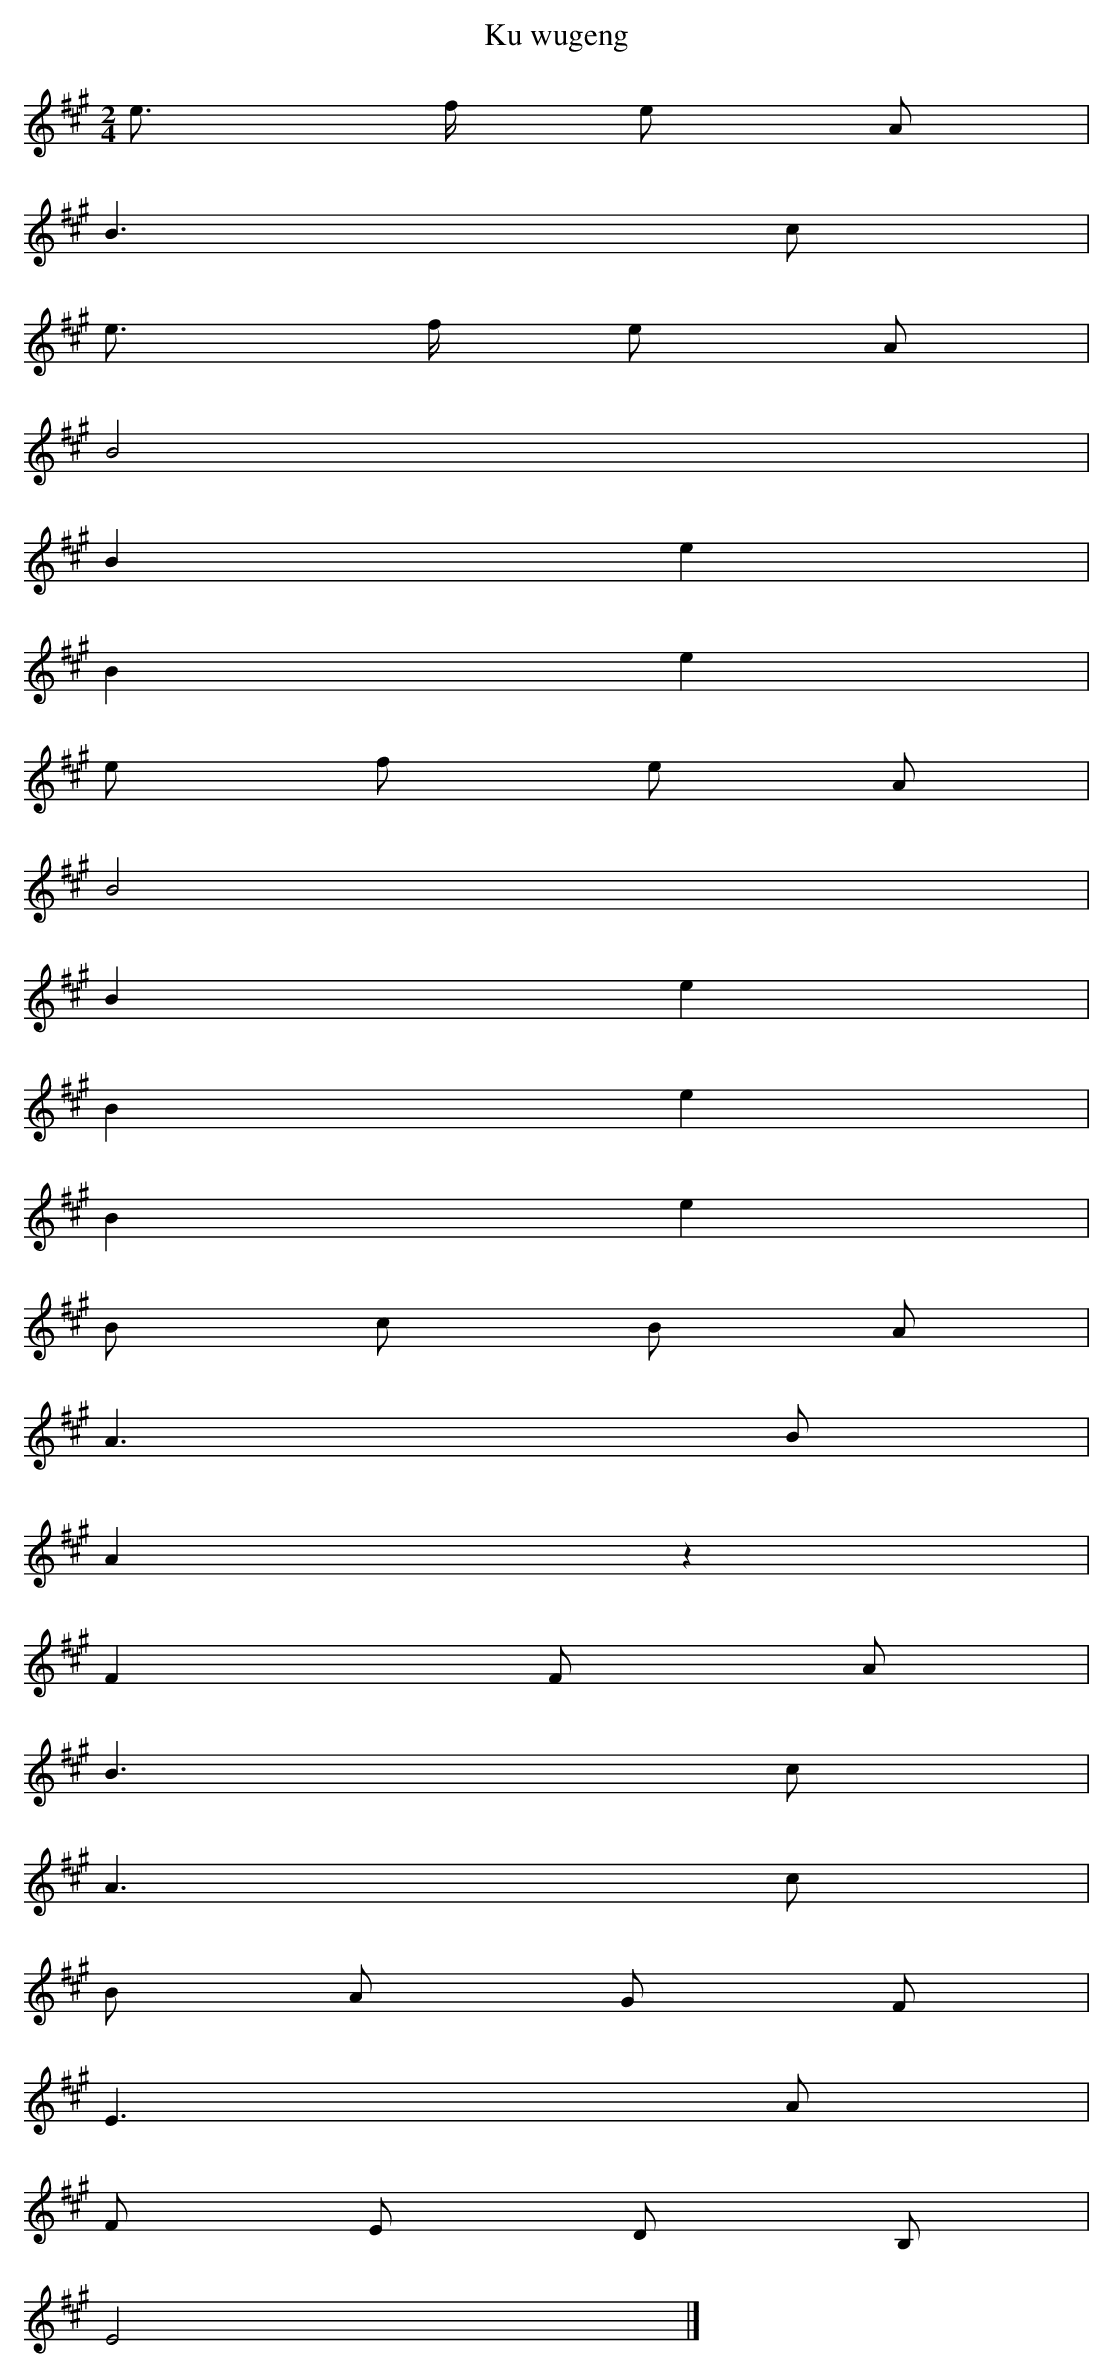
X:1
T: Ku wugeng
L: 1/8
M: 2/4
K: A
e> f e A [I:setbarnb 1]|
B3c |
e> f e A |
B4 |
B2e2 |
B2e2 |
e f e A |
B4 |
B2e2 |
B2e2 |
B2e2 |
B c B A |
A3B |
A2z2 |
F2F A |
B3c |
A3c |
B A G F |
E3A |
F E D B, |
E4 |]
